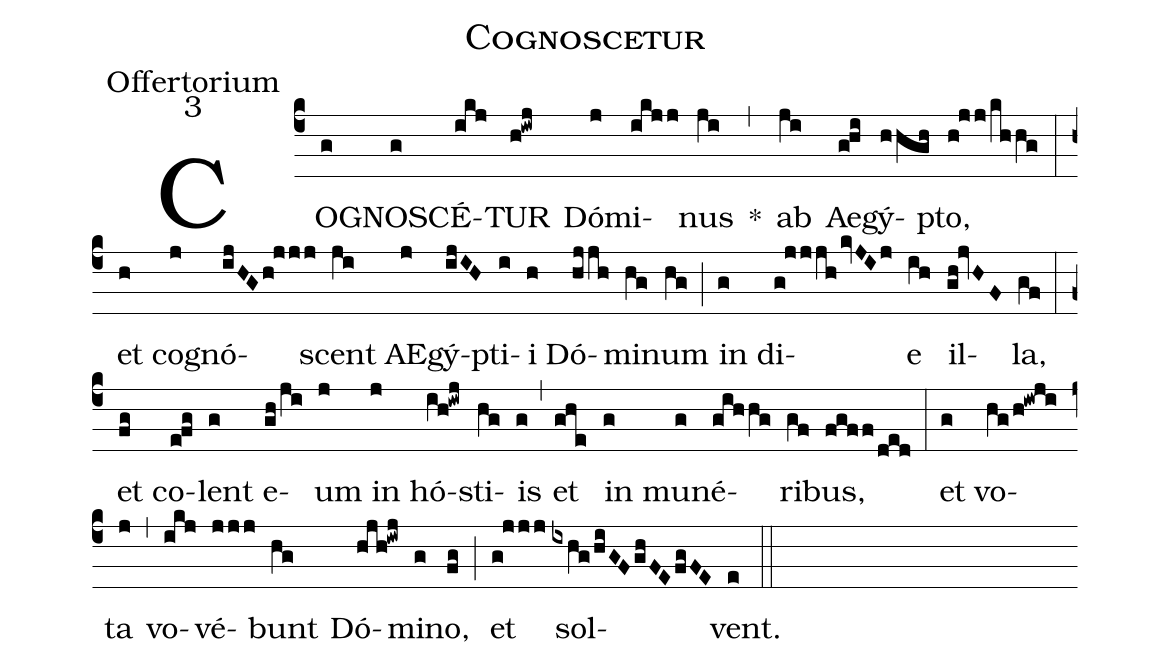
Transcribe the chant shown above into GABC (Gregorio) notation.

name:Cognoscetur;
office-part:Offertorium;
mode:3;
%%
(c4) CO(g)GNO(g)SCÉ(ikj)TUR(h!iwj) Dó(j)mi(ikjj)nus(ji) *(,) ab(ji) Ae(g!hi)gý(hhgh)pto,(h!jj/khhg) (:) et(h) co(j)gnó(ijHGh!jjj)scent(ji) AE(j)gý(ijIH)pti(i)i(h) Dó(hjjh)mi(hg)num(hg) (;) in(g) di(g!jjjhkvJIj)e(ih) il(gh!jvHF)la,(gf) (:) et(fg) co(e!fg)lent(g) e(gh/ji)um(j) in(j) hó(ih!iwj)sti(hg)is(g) (,) et(ghe) in(g) mu(g)né(gihhg)ri(gf)bus,(fgff/ded) (:) et(g) vo(hg/h!iwji)ta(j) (,) vo(ikj)vé(jjj)bunt(hg) Dó(hjh!iwj)mi(g)no,(fg) (;) et(g!jjj) sol(ixhg/hiGFghFEfgFE)vent.(e) (::)
